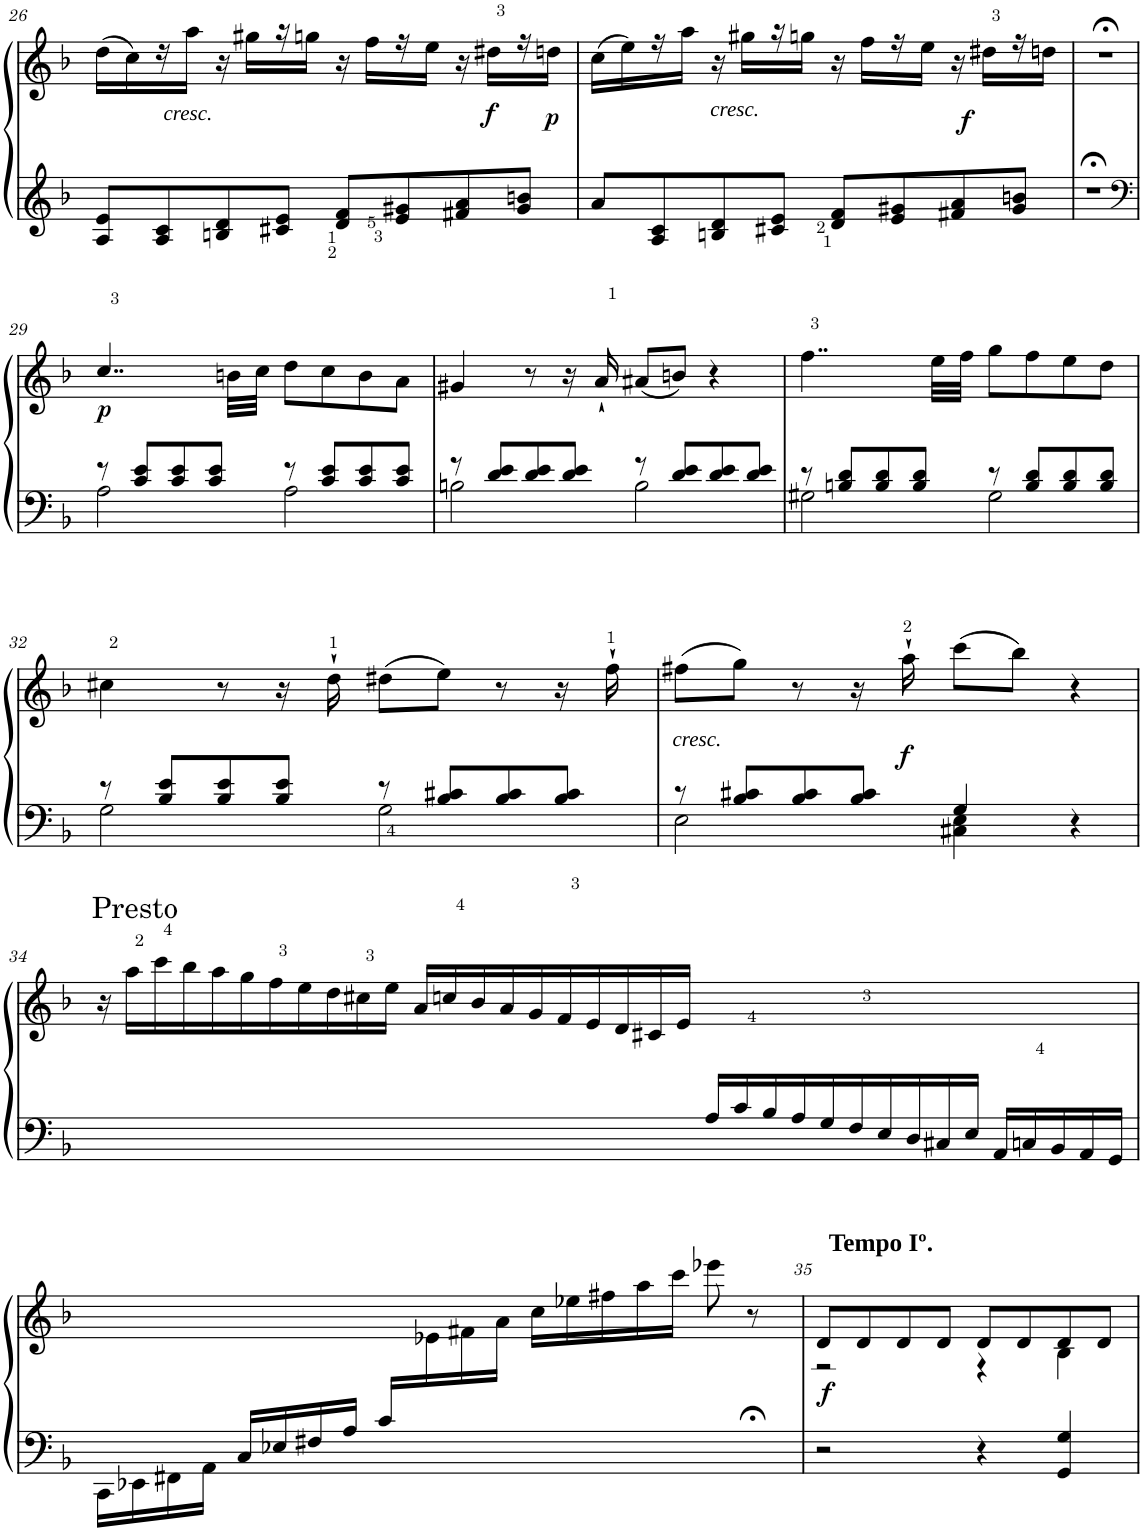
**kern	**kern	**dynam
*part1	*part1	*part1
*staff2	*staff1	*staff1/2
*I"Piano	*	*
*I'Pno	*	*
!!LO:PB:g=z
*clefG2	*clefG2	*
*k[b-]	*k[b-]	*
*M4/4	*M4/4	*
=26	=26	=26
8A/ 8e/L	(16dd\LL	.
.	16cc\)	.
8A/ 8c/	16r	.
!	!	!LO:DY:b
.	16aa\JJ	other-dynamics
8Bn/ 8d/	16r	.
.	16gg#X\LL	.
8c#X/ 8e/J	16r	.
.	16ggn\JJ	.
8d/ 8f/L	16r	.
.	16ff\LL	.
8e/ 8g#X/	16r	.
.	16ee\JJ	.
8f#X/ 8a/	16r	.
!	!	!LO:DY:b
.	16dd#X\LL	f
8g#/ 8bn/J	16r	.
!	!	!LO:DY:b
.	16ddn\JJ	p
=27	=27	=27
8a/ 8a/L	(16cc\LL	.
.	16ee\)	.
8A/ 8c/	16r	.
.	16aa\JJ	.
8Bn/ 8d/	16r	.
!	!	!LO:DY:b
.	16gg#X\LL	other-dynamics
8c#X/ 8e/J	16r	.
.	16ggn\JJ	.
8d/ 8f/L	16r	.
.	16ff\LL	.
8e/ 8g#X/	16r	.
.	16ee\JJ	.
!	!	!LO:DY:b
8f#X/ 8a/	16r	f
.	16dd#X\LL	.
8g#/ 8bn/J	16r	.
.	16ddn\JJ	.
=28	=28	=28
1r;<	1r;<	.
!!LO:LB:g=z
=29	=29	=29
*clefF4	*	*
*^	*	*
!	!	!	!LO:DY:b
8r	2A\	4..cc/	p
8c/ 8e/L	.	.	.
8c/ 8e/	.	.	.
8c/ 8e/J	.	.	.
.	.	32bn\LLL	.
.	.	32cc\JJJ	.
8r	2A\	8dd\L	.
8c/ 8e/L	.	8cc\	.
8c/ 8e/	.	8b\	.
8c/ 8e/J	.	8a\J	.
=30	=30	=30	=30
8r	2Bn\	4g#X/	.
8d/ 8e/L	.	.	.
8d/ 8e/	.	8r	.
8d/ 8e/J	.	16r	.
.	.	16a`/	.
8r	2B\	(8a#X/L	.
8d/ 8e/L	.	8bn/J)	.
8d/ 8e/	.	4r	.
8d/ 8e/J	.	.	.
=31	=31	=31	=31
8r	2G#X\	4..ff\	.
8Bn/ 8d/L	.	.	.
8B/ 8d/	.	.	.
8B/ 8d/J	.	.	.
.	.	32ee\LLL	.
.	.	32ff\JJJ	.
8r	2G#\	8gg\L	.
8B/ 8d/L	.	8ff\	.
8B/ 8d/	.	8ee\	.
8B/ 8d/J	.	8dd\J	.
!!LO:LB:g=z
=32	=32	=32	=32
8r	2G\	4cc#X\	.
8B-/ 8e/L	.	.	.
8B-/ 8e/	.	8r	.
8B-/ 8e/J	.	16r	.
.	.	16dd`\	.
8r	2G\	(8dd#X\L	.
8B-/ 8c#X/L	.	8ee\J)	.
8B-/ 8c#/	.	8r	.
8B-/ 8c#/J	.	16r	.
.	.	16ff`\	.
=33	=33	=33	=33
!	!	!	!LO:DY:b
8r	2E\	(8ff#X\L	other-dynamics
8B-/ 8c#X/L	.	8gg\J)	.
8B-/ 8c#/	.	8r	.
8B-/ 8c#/J	.	16r	.
!	!	!	!LO:DY:b
.	.	16aa`\	f
4G/	4C#X\ 4E\	(8ccc\L	.
.	.	8bb-\J)	.
4r	4ryy	4r	.
!!LO:LB:g=z
=34	=34	=34	=34
!	!	!LO:TX:a:t=Presto	!
16ryy	1ryy	16r	.
.	.	16aa\LL	.
.	.	16ccc\	.
.	.	16bb-\	.
.	.	16aa\	.
.	.	16gg\	.
.	.	16ff\	.
.	.	16ee\	.
.	.	16dd\	.
.	.	16cc#X\	.
.	.	16ee\JJ	.
.	.	16a/LL	.
.	.	16ccn/	.
.	.	16b-/	.
.	.	16a/	.
.	.	16g/	.
.	2ryy	16f/	.
.	.	16e/	.
.	.	16d/	.
.	.	16c#X/	.
.	.	16e/JJ	.
16A/LL	.	2...ryy	.
16c/	.	.	.
16B-/	.	.	.
16A/	4ryy	.	.
16G/	.	.	.
16F/	.	.	.
16E/	.	.	.
16D/	16ryy	.	.
16C#X/	16ryy	.	.
16E/JJ	8ryy	.	.
16AA/LL	.	.	.
16Cn/	4ryy	.	.
16BB-/	.	.	.
16AA/	.	.	.
16GG/JJ	.	.	.
*v	*v	*	*
!!LO:LB:g=z
=34X1	=34X1	=34X1
*	*^	*
16CC\LL	1ryy	16ryy	.
*	*v	*v	*
16EE-X\	.	.
16FF#X\	.	.
16AA\JJ	.	.
16C/LL	.	.
16E-X/	.	.
16F#X/	.	.
16A/JJ	.	.
16c/LL	.	.
*	*^	*
8ryy	.	16e-X\	.
.	.	16f#X\	.
.	.	16a\JJ	.
.	.	16cc\LL	.
.	.	16ee-X\	.
.	.	16ff#X\	.
.	.	16aa\	.
.	4ryy	16ccc\JJ	.
.	.	8eee-X\	.
8r;<	.	8ryy	.
.	16ryy	.	.
=35	=35	=35	=35
!	!LO:TX:a:B:t=Tempo Iº.	!	!
!	!	!	!LO:DY:b
2r	8d/L	2r	f
.	8d/	.	.
.	8d/	.	.
.	8d/J	.	.
4r	8d/L	4r	.
.	8d/	.	.
4GG/ 4G/	8d/	4B-\	.
.	8d/J	.	.
*	*v	*v	*
=	=	=
*-	*-	*-
